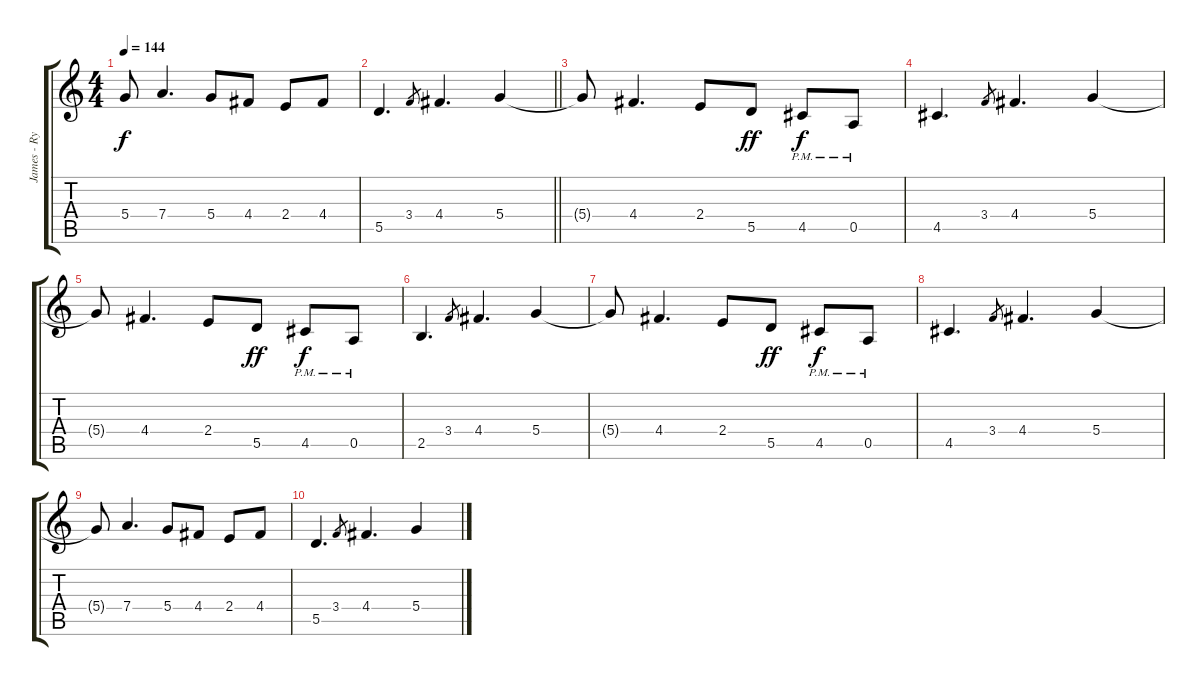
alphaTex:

\track ("James - Rythme Distortion" "James - Ry") {instrument distortionguitar}
\staff {score tabs}
\tuning (E4 B3 G3 D3 A2 E2) {hide}
\ts (4 4)
\tempo 144
\clef g2
\ks c
5.4{t}.8{dy f} 7.4.4{d} 5.4.8 4.4.8 2.4.8 4.4.8 |
\barLineRight lightlight
5.5.4{d} 3.4.8{gr} 4.4.4{d} 5.4.4 |
5.4{t}.8 4.4.4{d} 2.4.8 5.5.8{dy ff} 4.5{pm}.8{dy f} 0.5{pm}.8 |
4.5.4{d} 3.4.8{gr} 4.4.4{d} 5.4.4 |
5.4{t}.8 4.4.4{d} 2.4.8 5.5.8{dy ff} 4.5{pm}.8{dy f} 0.5{pm}.8 |
2.5.4{d} 3.4.8{gr} 4.4.4{d} 5.4.4 |
5.4{t}.8 4.4.4{d} 2.4.8 5.5.8{dy ff} 4.5{pm}.8{dy f} 0.5{pm}.8 |
4.5.4{d} 3.4.8{gr} 4.4.4{d} 5.4.4 |
5.4{t}.8 7.4.4{d} 5.4.8 4.4.8 2.4.8 4.4.8 |
5.5.4{d} 3.4.8{gr} 4.4.4{d} 5.4.4
